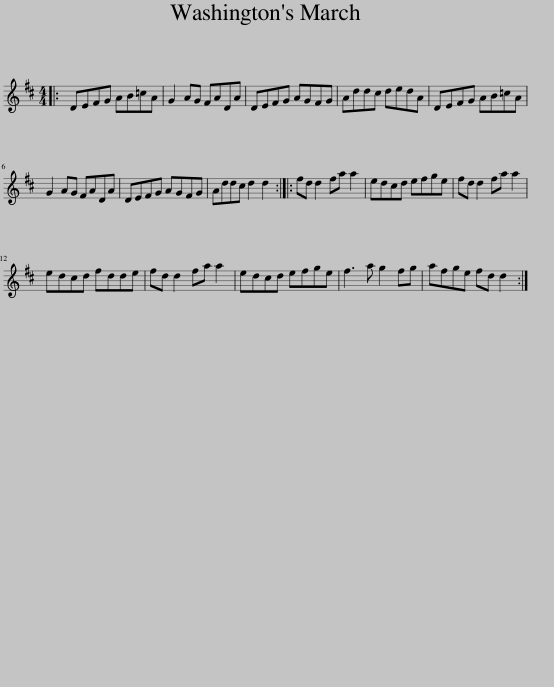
X:1
L:1/8
M:4/4
I:linebreak $
K:D
V:1 treble
V:1
|: DEFG AB=cA | G2 AG FADA | DEFG AGFG | Addc dedA | DEFG AB=cA |$ %5
 G2 AG FADA | DEFG AGFG | Addc d2 d2 :: fd d2 fa a2 | edcd efge | %10
 fd d2 fa a2 |$ edcd fdde | fd d2 fa a2 | edcd efge | f3 a g2 fg | %15
 afge fd d2 :| %16
